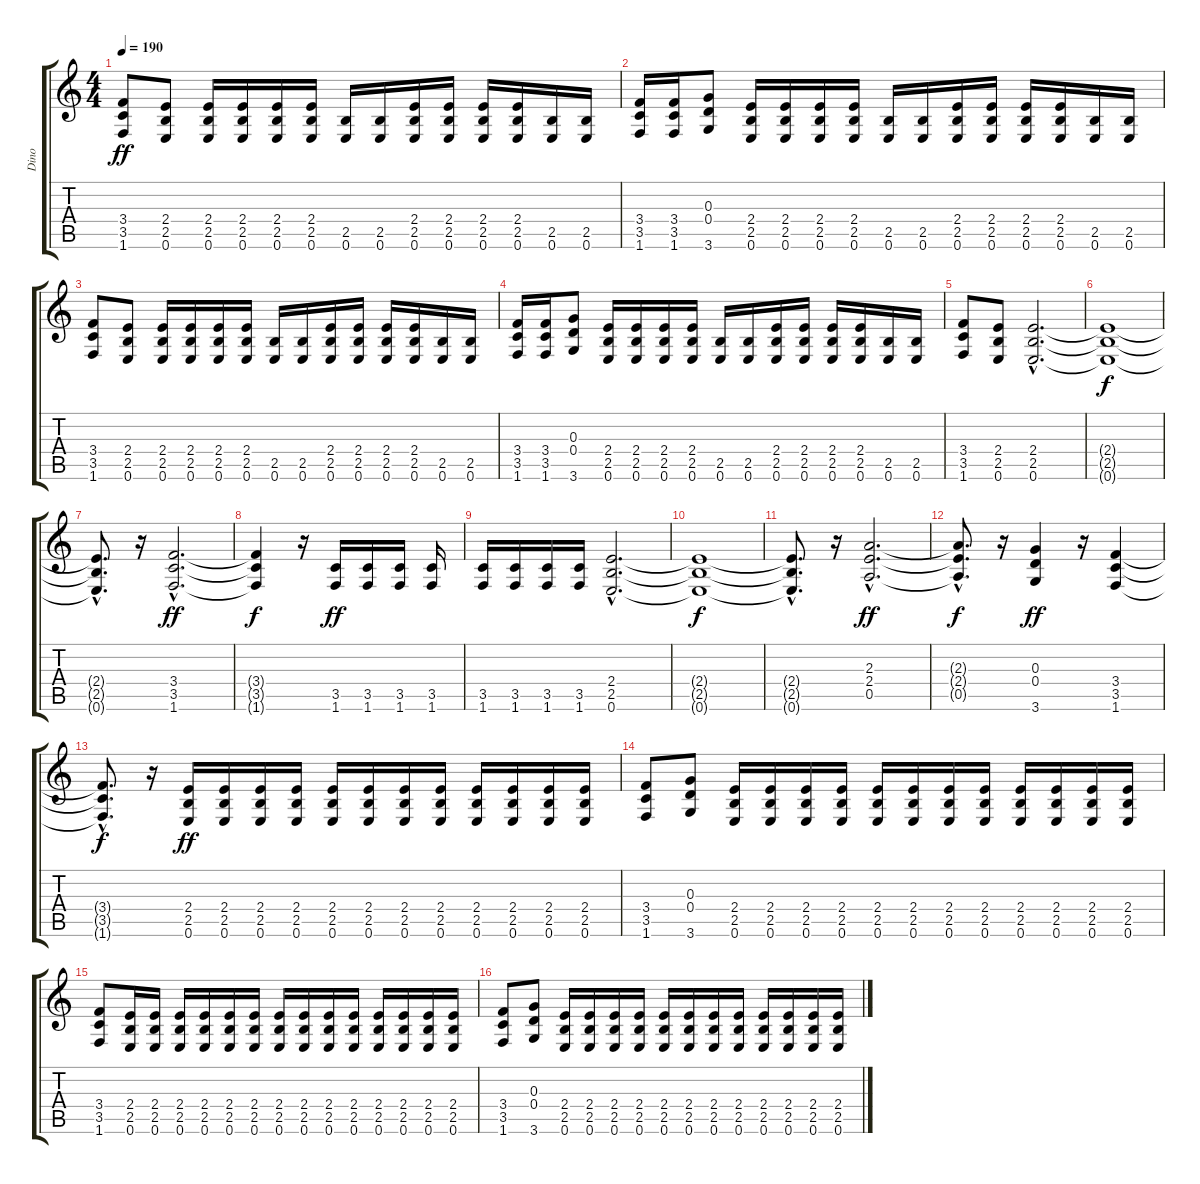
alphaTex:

\track ("Dino" "Dino") {instrument overdrivenguitar}
\staff {score tabs}
\tuning (E4 B3 G3 D3 A2 E2) {hide}
\ts (4 4)
\tempo 190
\clef g2
\ks c
(3.4 3.5 1.6).8{dy ff} (2.4 2.5 0.6).8 (2.4 2.5 0.6).16 (2.4 2.5 0.6).16 (2.4 2.5 0.6).16 (2.4 2.5 0.6).16 (2.5 0.6).16 (2.5 0.6).16 (2.4 2.5 0.6).16 (2.4 2.5 0.6).16 (2.4 2.5 0.6).16 (2.4 2.5 0.6).16 (2.5 0.6).16 (2.5 0.6).16 |
(3.4 3.5 1.6).16 (3.4 3.5 1.6).16 (0.3 0.4 3.6).8 (2.4 2.5 0.6).16 (2.4 2.5 0.6).16 (2.4 2.5 0.6).16 (2.4 2.5 0.6).16 (2.5 0.6).16 (2.5 0.6).16 (2.4 2.5 0.6).16 (2.4 2.5 0.6).16 (2.4 2.5 0.6).16 (2.4 2.5 0.6).16 (2.5 0.6).16 (2.5 0.6).16 |
(3.4 3.5 1.6).8 (2.4 2.5 0.6).8 (2.4 2.5 0.6).16 (2.4 2.5 0.6).16 (2.4 2.5 0.6).16 (2.4 2.5 0.6).16 (2.5 0.6).16 (2.5 0.6).16 (2.4 2.5 0.6).16 (2.4 2.5 0.6).16 (2.4 2.5 0.6).16 (2.4 2.5 0.6).16 (2.5 0.6).16 (2.5 0.6).16 |
(3.4 3.5 1.6).16 (3.4 3.5 1.6).16 (0.3 0.4 3.6).8 (2.4 2.5 0.6).16 (2.4 2.5 0.6).16 (2.4 2.5 0.6).16 (2.4 2.5 0.6).16 (2.5 0.6).16 (2.5 0.6).16 (2.4 2.5 0.6).16 (2.4 2.5 0.6).16 (2.4 2.5 0.6).16 (2.4 2.5 0.6).16 (2.5 0.6).16 (2.5 0.6).16 |
(3.4 3.5 1.6).8 (2.4 2.5 0.6).8 (2.4{hac} 2.5{hac} 0.6{hac}).2{d} |
(2.4{t} 2.5{t} 0.6{t}).1{dy f} |
(2.4{hac t} 2.5{hac t} 0.6{hac t}).8{d} r.16 (3.4{hac} 3.5{hac} 1.6{hac}).2{d dy ff} |
(3.4{t} 3.5{t} 1.6{t}).4{dy f} r.16 (3.5 1.6).16{dy ff} (3.5 1.6).16 (3.5 1.6).16 (3.5 1.6).16 |
(3.5 1.6).16 (3.5 1.6).16 (3.5 1.6).16 (3.5 1.6).16 (2.4{hac} 2.5{hac} 0.6{hac}).2{d} |
(2.4{t} 2.5{t} 0.6{t}).1{dy f} |
(2.4{hac t} 2.5{hac t} 0.6{hac t}).8{d} r.16 (2.3{hac} 2.4{hac} 0.5{hac}).2{d dy ff} |
(2.3{hac t} 2.4{hac t} 0.5{hac t}).8{d dy f} r.16 (0.3 0.4 3.6).4{dy ff} r.16 (3.4 3.5 1.6).4 |
(3.4{hac t} 3.5{hac t} 1.6{hac t}).8{d dy f} r.16 (2.4 2.5 0.6).16{dy ff} (2.4 2.5 0.6).16 (2.4 2.5 0.6).16 (2.4 2.5 0.6).16 (2.4 2.5 0.6).16 (2.4 2.5 0.6).16 (2.4 2.5 0.6).16 (2.4 2.5 0.6).16 (2.4 2.5 0.6).16 (2.4 2.5 0.6).16 (2.4 2.5 0.6).16 (2.4 2.5 0.6).16 |
(3.4 3.5 1.6).8 (0.3 0.4 3.6).8 (2.4 2.5 0.6).16 (2.4 2.5 0.6).16 (2.4 2.5 0.6).16 (2.4 2.5 0.6).16 (2.4 2.5 0.6).16 (2.4 2.5 0.6).16 (2.4 2.5 0.6).16 (2.4 2.5 0.6).16 (2.4 2.5 0.6).16 (2.4 2.5 0.6).16 (2.4 2.5 0.6).16 (2.4 2.5 0.6).16 |
(3.4 3.5 1.6).8 (2.4 2.5 0.6).16 (2.4 2.5 0.6).16 (2.4 2.5 0.6).16 (2.4 2.5 0.6).16 (2.4 2.5 0.6).16 (2.4 2.5 0.6).16 (2.4 2.5 0.6).16 (2.4 2.5 0.6).16 (2.4 2.5 0.6).16 (2.4 2.5 0.6).16 (2.4 2.5 0.6).16 (2.4 2.5 0.6).16 (2.4 2.5 0.6).16 (2.4 2.5 0.6).16 |
(3.4 3.5 1.6).8 (0.3 0.4 3.6).8 (2.4 2.5 0.6).16 (2.4 2.5 0.6).16 (2.4 2.5 0.6).16 (2.4 2.5 0.6).16 (2.4 2.5 0.6).16 (2.4 2.5 0.6).16 (2.4 2.5 0.6).16 (2.4 2.5 0.6).16 (2.4 2.5 0.6).16 (2.4 2.5 0.6).16 (2.4 2.5 0.6).16 (2.4 2.5 0.6).16
